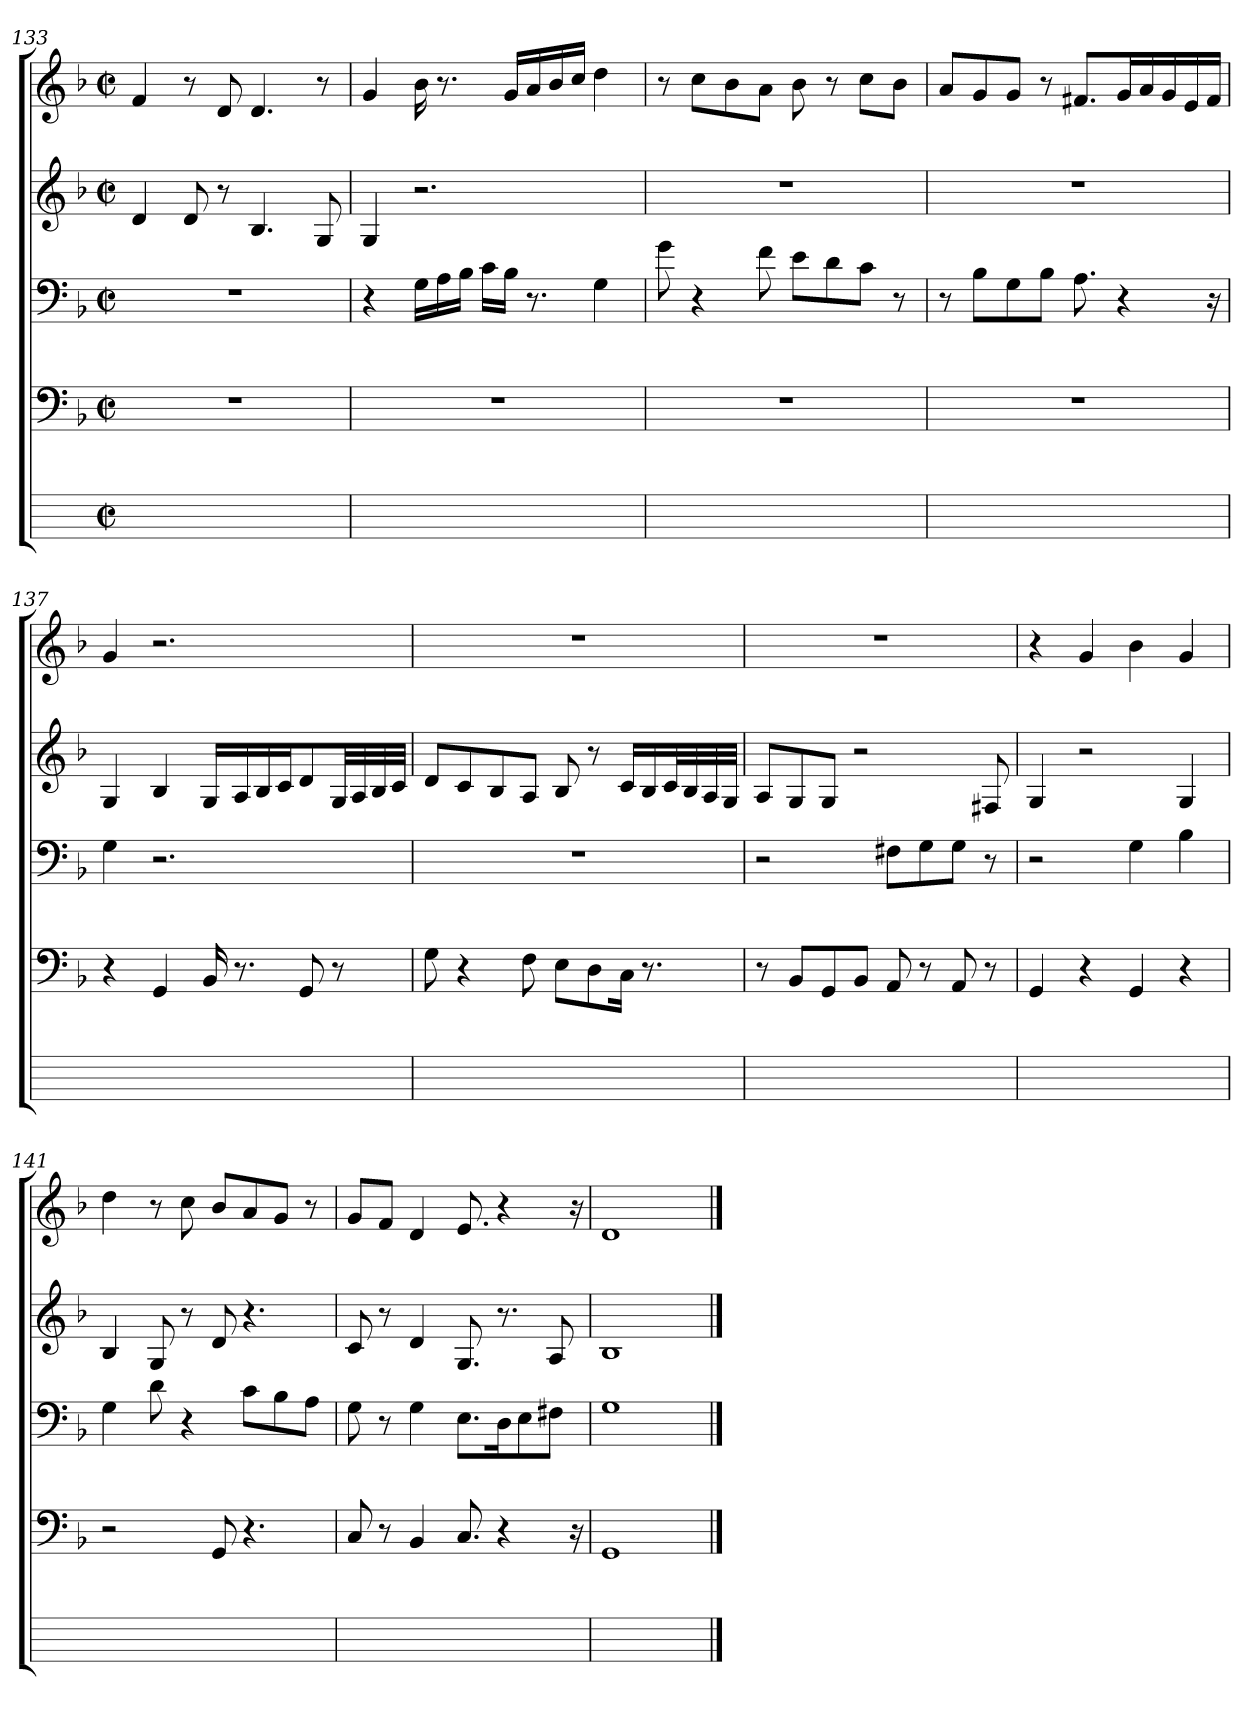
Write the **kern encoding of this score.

**kern	**kern	**kern	**kern	**kern
*part5	*part4	*part3	*part2	*part1
*staff5	*staff4	*staff3	*staff2	*staff1
*	*clefF4	*clefF4	*clefG2	*clefG2
*	*k[b-]	*k[b-]	*k[b-]	*k[b-]
*	*F:	*F:	*F:	*F:
*M2/2	*M2/2	*M2/2	*M2/2	*M2/2
*met(c|)	*met(c|)	*met(c|)	*met(c|)	*met(c|)
=133	=133	=133	=133	=133
1ryy	1r	1r	4d	4f
.	.	.	8d	8r
.	.	.	8r	8d
.	.	.	4.B-	4.d
.	.	.	8G	8r
=134	=134	=134	=134	=134
1ryy	1r	4r	4G	4g
.	.	16GLL	2.r	16b-
.	.	16Ai	.	8.r
.	.	16B-iJJ	.	.
.	.	16ciLL	.	.
.	.	16B-JJ	.	16gLL
.	.	8.r	.	16ai
.	.	.	.	16b-i
.	.	.	.	16cciJJ
.	.	4G	.	4dd
=135	=135	=135	=135	=135
1ryy	1r	8g	1r	8r
.	.	4r	.	8ccL
.	.	.	.	8b-
.	.	8f	.	8aJ
.	.	8eL	.	8b-
.	.	8d	.	8r
.	.	8cJ	.	8ccL
.	.	8r	.	8b-J
=136	=136	=136	=136	=136
1ryy	1r	8r	1r	8aL
.	.	8B-L	.	8g
.	.	8G	.	8gJ
.	.	8B-iJ	.	8r
.	.	8.A	.	8.f#XjL
.	.	4r	.	16giL
.	.	.	.	16aj
.	.	.	.	16gi
.	.	.	.	16ei
.	.	16r	.	16f#iJJ
=137	=137	=137	=137	=137
1ryy	4r	4G	4G	4g
.	4GG	2.r	4B-	2.r
.	16BB-	.	16GLL	.
.	8.r	.	16Ai	.
.	.	.	16B-i	.
.	.	.	16ciJ	.
.	8GG	.	8d	.
.	8r	.	32GiLL	.
.	.	.	32Ai	.
.	.	.	32B-i	.
.	.	.	32ciJJJ	.
=138	=138	=138	=138	=138
1ryy	8G	1r	8dZL	1r
.	4r	.	8c	.
.	.	.	8B-	.
.	8F	.	8AJ	.
.	8EL	.	8B-	.
.	8D	.	8r	.
.	16CJk	.	16cLL	.
.	8.r	.	16B-i	.
.	.	.	32cZL	.
.	.	.	32B-i	.
.	.	.	32Ai	.
.	.	.	32GiJJJ	.
=139	=139	=139	=139	=139
1ryy	8r	2r	8AL	1r
.	8BB-L	.	8G	.
.	8GG	.	8GJ	.
.	8BB-iJ	.	2r	.
.	8AA	8F#XjL	.	.
.	8r	8Gi	.	.
.	8AAZ	8GZJ	.	.
.	8r	8r	8F#i	.
=140	=140	=140	=140	=140
1ryy	4GG	2r	4G	4r
.	4r	.	2r	4g
.	4GGZ	4G	.	4b-
.	4r	4B-	4G	4g
=141	=141	=141	=141	=141
1ryy	2r	4G	4B-	4dd
.	.	8d	8G	8r
.	.	4r	8r	8cc
.	8GG	.	8d	8b-L
.	4.r	8cL	4.r	8a
.	.	8B-	.	8gJ
.	.	8AJ	.	8r
=142	=142	=142	=142	=142
1ryy	8C	8G	8c	8gZL
.	8r	8r	8r	8fJ
.	4BB-	4G	4d	4d
.	8.C	8.EVL	8.G	8.eV
.	4r	16Dik	8.r	4r
.	.	8Ei	.	.
.	.	8F#XVJ	8A	.
.	16r	.	.	16r
=143	=143	=143	=143	=143
1ryy	1GG	1G	1B-	1d
==	==	==	==	==
*-	*-	*-	*-	*-
